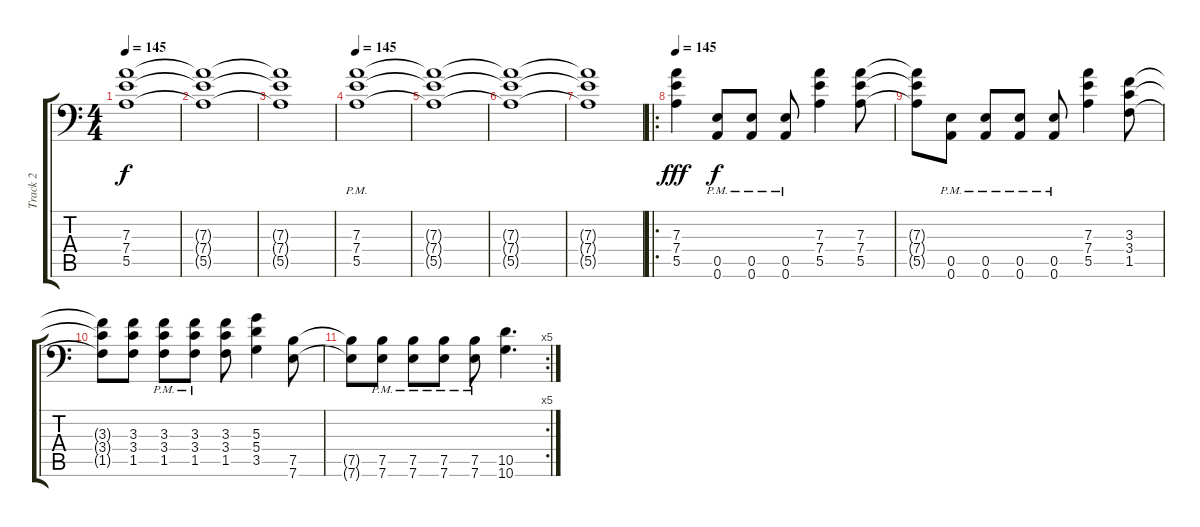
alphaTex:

\track ("Track 2" "Track 2") {instrument distortionguitar}
\staff {score tabs}
\tuning (B3 Gb3 D3 A2 E2 A1) {hide}
\ts (4 4)
\tempo 145
\clef f4
\ks c
(7.3{t} 7.4{t} 5.5{t}).1{dy f} |
(7.3{t} 7.4{t} 5.5{t}).1 |
(7.3{t} 7.4{t} 5.5{t}).1 |
\tempo 145
(7.3{pm} 7.4{pm} 5.5{pm}).1 |
(7.3{t} 7.4{t} 5.5{t}).1 |
(7.3{t} 7.4{t} 5.5{t}).1 |
(7.3{t} 7.4{t} 5.5{t}).1 |
\ro
\tempo 145
(7.3 7.4 5.5).4{dy fff} (0.5{pm} 0.6{pm}).8{dy f} (0.5{pm} 0.6{pm}).8 (0.5{pm} 0.6{pm}).8 (7.3 7.4 5.5).4 (7.3 7.4 5.5).8 |
(7.3{t} 7.4{t} 5.5{t}).8 (0.5{pm} 0.6{pm}).8 (0.5{pm} 0.6{pm}).8 (0.5{pm} 0.6{pm}).8 (0.5{pm} 0.6{pm}).8 (7.3 7.4 5.5).4 (3.3 3.4 1.5).8 |
(3.3{t} 3.4{t} 1.5{t}).8 (3.3 3.4 1.5).8 (3.3{pm} 3.4{pm} 1.5{pm}).8 (3.3{pm} 3.4{pm} 1.5{pm}).8 (3.3 3.4 1.5).8 (5.3 5.4 3.5).4 (7.5 7.6).8 |
\rc 5
(7.5{t} 7.6{t}).8 (7.5{pm} 7.6{pm}).8 (7.5{pm} 7.6{pm}).8 (7.5{pm} 7.6{pm}).8 (7.5{pm} 7.6{pm}).8 (10.5 10.6).4{d}
